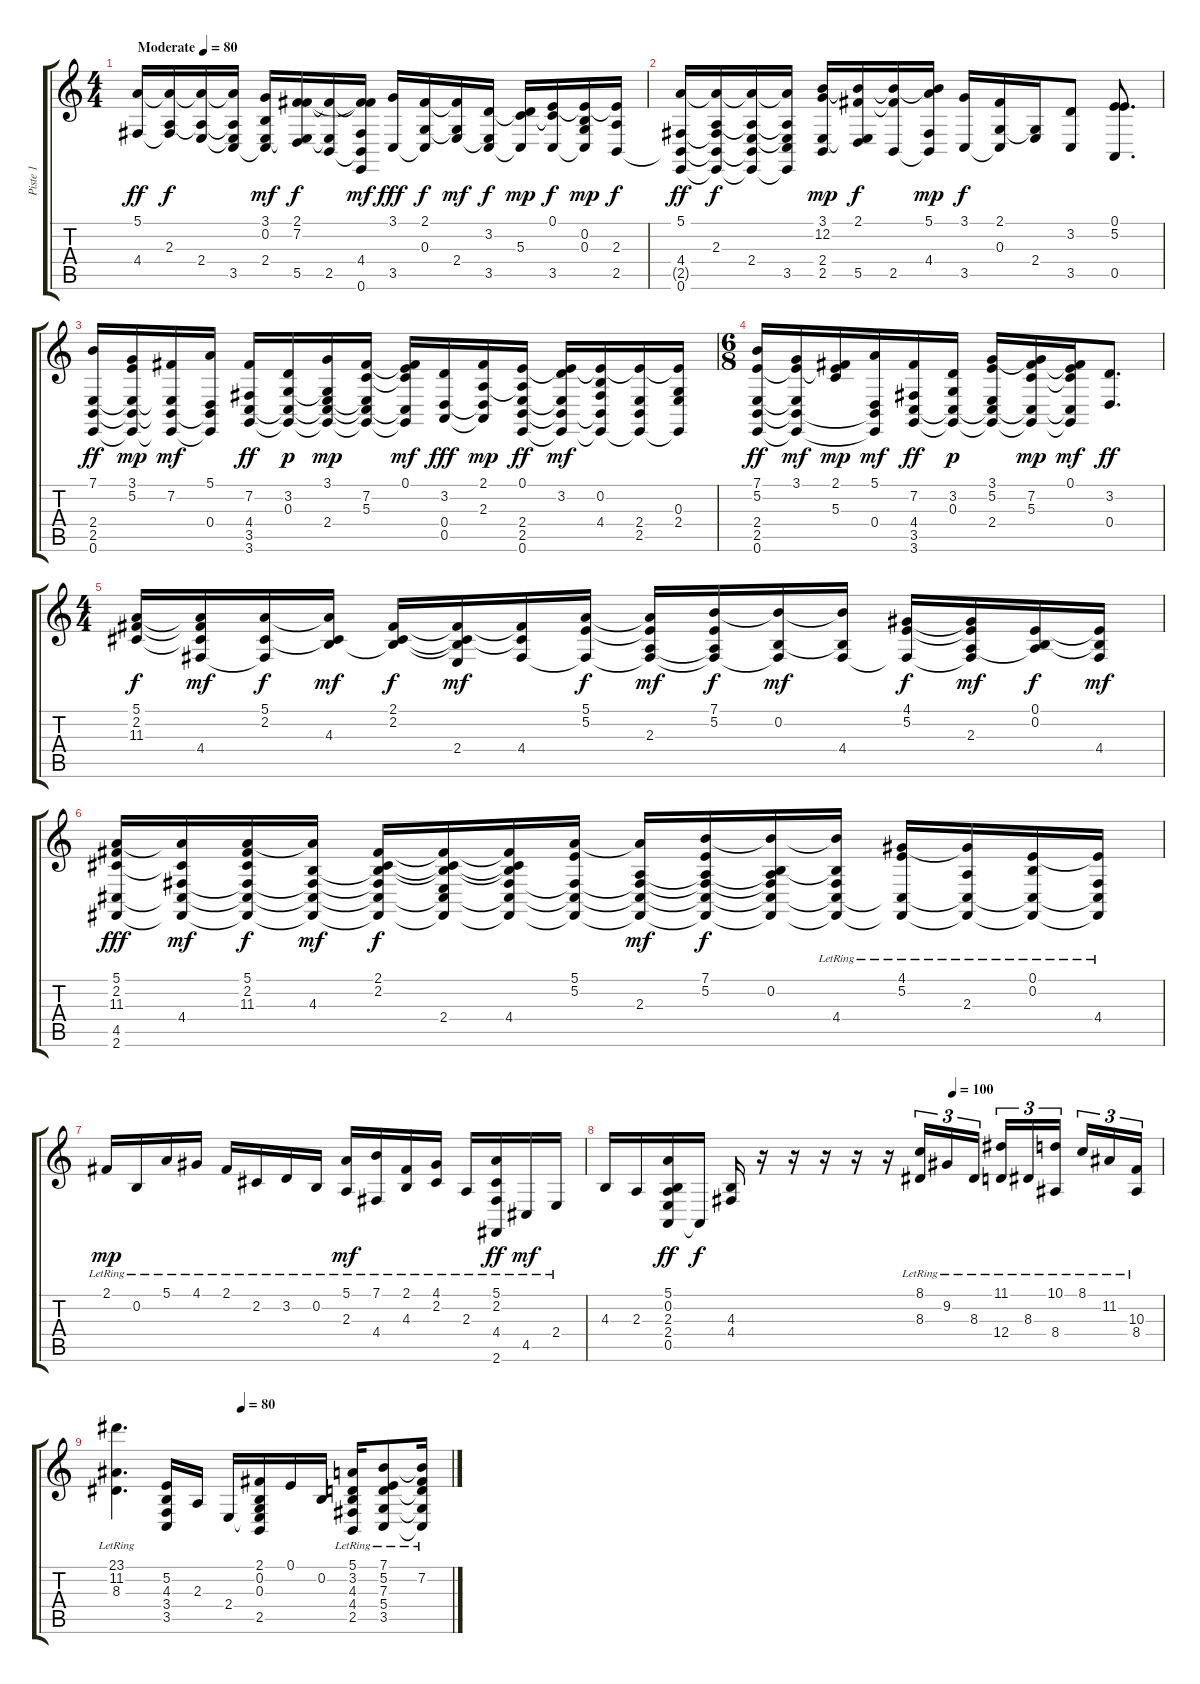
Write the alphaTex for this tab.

\track ("Piste 1" "Piste 1") {instrument acousticgrandpiano bank 6}
\staff {score tabs}
\tuning (E4 B3 G3 D3 A2 E2) {hide}
\ts (4 4)
\tempo (80 "Moderate")
\clef g2
\ks c
(5.1 4.4).16{dy ff instrument acousticgrandpiano} (5.1{t} 2.3 4.4{t}).16{dy f} (5.1{t} 2.3{t} 2.4).16 (5.1{t} 2.3{t} 2.4{t} 3.5).16 (3.1 0.2 2.4 3.5{t}).16{dy mf} (2.1 7.2 2.4{t} 5.5).16{dy f} (2.1{t} 2.4{t} 2.5).16 (2.1{t} 7.2{t} 4.4 2.5{t} 0.6).16{dy mf} (3.1 3.5).16{dy fff} (2.1 0.3 3.5{t}).16{dy f} (2.1{t} 0.3{t} 2.4).16{dy mf} (3.2 2.4{t} 3.5).16{dy f} (3.2{t} 5.3 3.5{t}).16{dy mp} (0.1 5.3{t} 3.5).16{dy f} (0.1{t} 0.2 0.3 3.5{t}).16{dy mp} (0.1{t} 2.3 2.5).16{dy f} |
(5.1 4.4 2.5{t} 0.6).16{dy ff} (5.1{t} 2.3 4.4{t} 2.5{t} 0.6{t}).16{dy f} (5.1{t} 2.3{t} 2.4 2.5{t} 0.6{t}).16 (5.1{t} 2.3{t} 2.4{t} 3.5 0.6{t}).16 (3.1 12.2 2.4 2.5).16{dy mp} (2.1 12.2{t} 2.4{t} 5.5).16{dy f} (2.1{t} 12.2{t} 2.5).16 (5.1 12.2{t} 4.4 2.5{t}).16{dy mp} (3.1 3.5).16{dy f} (2.1 0.3 3.5{t}).16 (0.3{t} 2.4).16 (3.2 3.5).8 (0.1 5.2 0.5).8{d} |
(7.1 2.4 2.5 0.6).16{dy ff} (3.1 5.2 2.4{t} 2.5{t} 0.6{t}).16{dy mp} (7.2 2.4{t} 2.5{t} 0.6{t}).16{dy mf} (5.1 0.4 2.5{t} 0.6{t}).16 (7.2 4.4 3.5 3.6).16{dy ff} (3.2 0.3 3.5{t} 3.6{t}).16{dy p} (3.1 0.3{t} 2.4 3.5{t} 3.6{t}).16{dy mp} (7.2 5.3 2.4{t} 3.5{t} 3.6{t}).16 (0.1 7.2{t} 5.3{t} 3.5{t} 3.6{t}).16{dy mf} (3.2 0.4 0.5).16{dy fff} (2.1 2.3 0.4{t} 0.5{t}).16{dy mp} (0.1 2.3{t} 2.4 2.5 0.6).16{dy ff} (0.1{t} 3.2 2.4{t} 2.5{t} 0.6{t}).16{dy mf} (0.1{t} 0.2 4.4 2.5{t} 0.6{t}).16 (0.1{t} 2.4 2.5 0.6{t}).16 (0.1{t} 0.3 2.4 0.6{t}).16 |
\ts (6 8)
(7.1 5.2 2.4 2.5 0.6).16{dy ff} (3.1 5.2{t} 2.4{t} 2.5{t} 0.6{t}).16{dy mf} (2.1 5.2{t} 5.3).16{dy mp} (5.1 0.4 2.5{t} 0.6{t}).16{dy mf} (7.2 4.4 3.5 3.6).16{dy ff} (3.2 0.3 3.5{t} 3.6{t}).16{dy p} (3.1 5.2 2.4 3.5{t} 3.6{t}).16 (3.1{t} 7.2 5.3 3.5{t} 3.6{t}).16{dy mp} (0.1 7.2{t} 5.3{t} 3.5{t} 3.6{t}).16{dy mf} (3.2 0.4).8{d dy ff} |
\ts (4 4)
(5.1 2.2 11.3).16{dy f} (5.1{t} 2.2{t} 11.3{t} 4.4).16{dy mf} (5.1 2.2 4.4{t}).16{dy f} (5.1{t} 2.2{t} 4.3).16{dy mf} (2.1 2.2 4.3{t}).16{dy f} (2.1{t} 2.2{t} 4.3{t} 2.4).16{dy mf} (2.1{t} 2.2{t} 4.4).16 (5.1 5.2 4.4{t}).16{dy f} (5.1{t} 5.2{t} 2.3 4.4{t}).16{dy mf} (7.1 5.2 2.3{t} 4.4{t}).16{dy f} (7.1{t} 0.2 4.4{t}).16{dy mf} (7.1{t} 0.2{t} 4.4).16 (4.1 5.2 4.4{t}).16{dy f} (4.1{t} 5.2{t} 2.3 4.4{t}).16{dy mf} (0.1 0.2 2.3{t}).16{dy f} (0.1{t} 0.2{t} 4.4).16{dy mf} |
(5.1 2.2 11.3 4.5 2.6).16{dy fff} (5.1{t} 2.2{t} 4.4 4.5{t} 2.6{t}).16{dy mf} (5.1 2.2 11.3 4.4{t} 4.5{t} 2.6{t}).16{dy f} (5.1{t} 4.3 4.4{t} 4.5{t} 2.6{t}).16{dy mf} (2.1 2.2 4.3{t} 4.4{t} 4.5{t} 2.6{t}).16{dy f} (2.1{t} 2.2{t} 4.3{t} 2.4 4.5{t} 2.6{t}).16 (2.1{t} 2.2{t} 4.3{t} 4.4 4.5{t} 2.6{t}).16 (5.1 5.2 4.4{t} 4.5{t} 2.6{t}).16 (5.1{t} 2.3 4.4{t} 4.5{t} 2.6{t}).16{dy mf} (7.1 5.2 2.3{t} 4.4{t} 4.5{t} 2.6{t}).16{dy f} (7.1{t} 0.2 2.3{t} 4.4{t} 4.5{t} 2.6{t}).16 (7.1{t} 0.2{t} 4.4{lr} 4.5{t} 2.6{t}).16 (4.1{lr} 5.2{lr} 4.5{t} 2.6{t}).16 (4.1{t} 2.3{lr} 4.5{t} 2.6{t}).16 (0.1{lr} 0.2{lr} 4.5{t} 2.6{t}).16 (0.1{t} 4.4{lr} 4.5{t} 2.6{t}).16 |
2.1{lr}.16{dy mp} 0.2{lr}.16 5.1{lr}.16 4.1{lr}.16 2.1{lr}.16 2.2{lr}.16 3.2{lr}.16 0.2{lr}.16 (5.1{lr} 2.3{lr}).16{dy mf} (7.1{lr} 4.4{lr}).16 (2.1{lr} 4.3{lr}).16 (4.1{lr} 2.2{lr}).16 2.3{lr}.16 (5.1{lr} 2.2{lr} 4.4{lr} 2.6{lr}).16{dy ff} 4.5{lr}.16{dy mf} 2.4{lr}.16 |
\tempo (100 0.625)
4.3.16 2.3.16 (5.1 0.2 2.3 2.4 0.5).16{dy ff} 0.5{t}.16{dy f} (4.3 4.4).16 r.16 r.16 r.16 r.16 r.16 (8.1{lr} 8.3{lr}).16{tu (3 2)} 9.2{lr}.16{tu (3 2)} 8.3{lr}.16{tu (3 2)} (11.1{lr} 12.4{lr}).16{tu (3 2)} 8.3{lr}.16{tu (3 2)} (10.1{lr} 8.4{lr}).16{tu (3 2) beam splitsecondary} 8.1{lr}.16{tu (3 2)} 11.2{lr}.16{tu (3 2)} (10.3{lr} 8.4).16{tu (3 2)} |
\tempo (80 0.375)
(23.1{lr} 11.2{lr} 8.3{lr}).4{d} (5.2 4.3 3.4 3.5).16 2.3.16 2.4.16 (2.1 0.2 0.3 2.4{t} 2.5).16 0.1.16 0.2.16 (5.1{lr} 3.2{lr} 4.3{lr} 4.4{lr} 2.5{lr}).16 (7.1{lr} 5.2{lr} 7.3{lr} 5.4{lr} 3.5{lr}).8 (7.1{t} 7.2{lr} 7.3{t} 5.4{t} 3.5{t}).16
